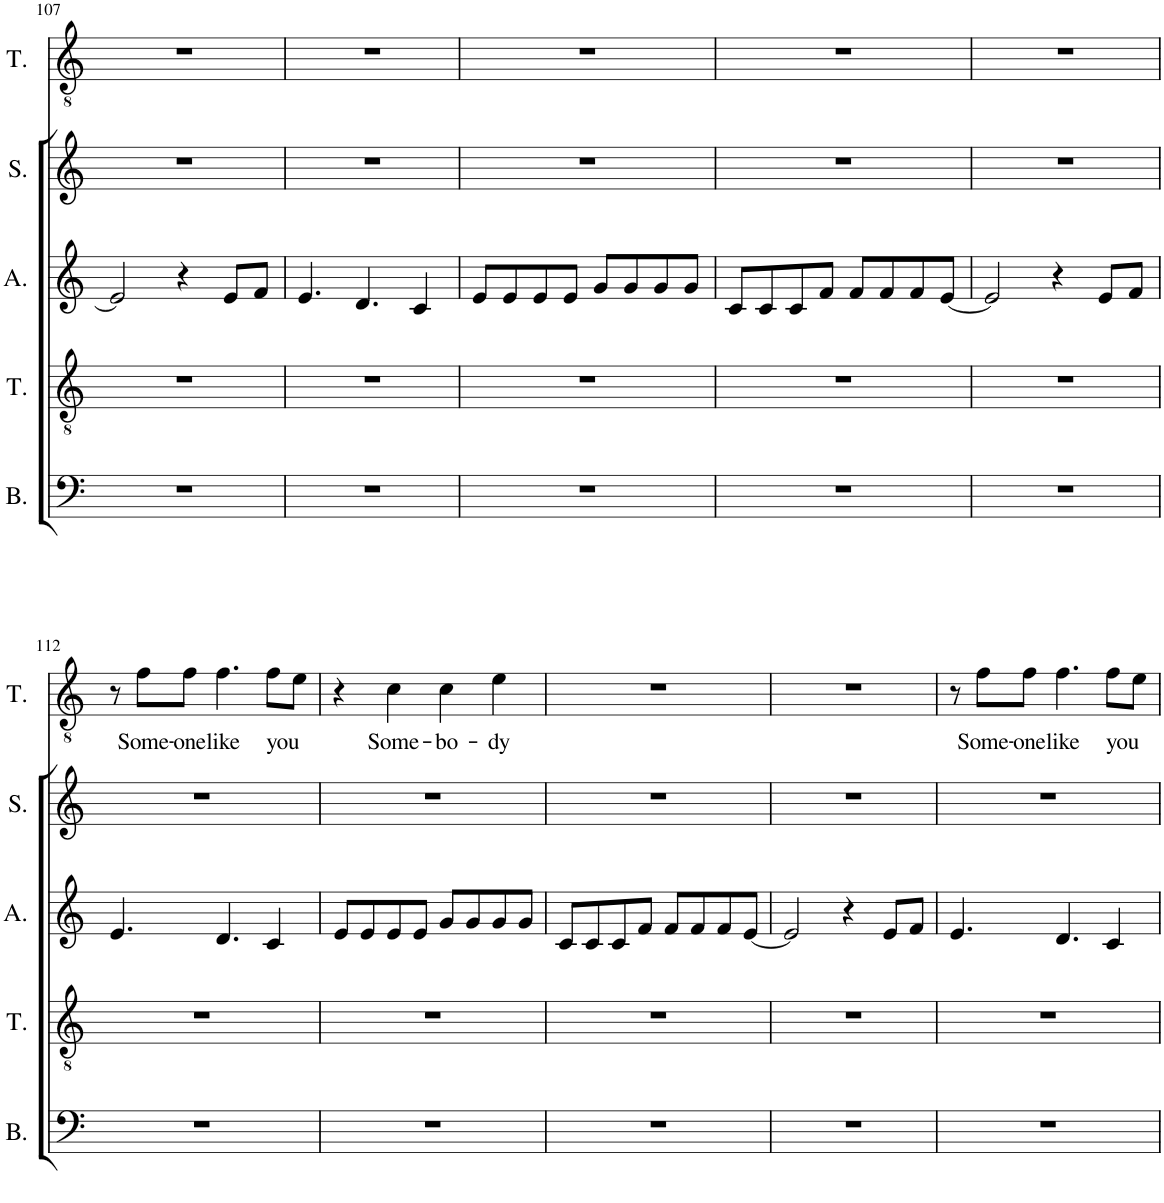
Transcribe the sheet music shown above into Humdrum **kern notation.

**kern	**kern	**kern	**kern	**kern	**text
*part5	*part4	*part3	*part2	*part1	*part1
*staff5	*staff4	*staff3	*staff2	*staff1	*staff1
*I"Bass	*I"Tenor	*I"Alto	*I"Soprano	*I"Tenor	*
*I'B.	*I'T.	*I'A.	*I'S.	*I'T.	*
!!LO:PB:g=z
*clefF4	*clefGv2	*clefG2	*clefG2	*clefGv2	*
*k[]	*k[]	*k[]	*k[]	*k[]	*
*M4/4	*M4/4	*M4/4	*M4/4	*M4/4	*
=107	=107	=107	=107	=107	=107
1r	1r	2e/]	1r	1r	.
.	.	4r	.	.	.
.	.	8e/L	.	.	.
.	.	8f/J	.	.	.
=108	=108	=108	=108	=108	=108
1r	1r	4.e/	1r	1r	.
.	.	4.d/	.	.	.
.	.	4c/	.	.	.
=109	=109	=109	=109	=109	=109
1r	1r	8e/L	1r	1r	.
.	.	8e/	.	.	.
.	.	8e/	.	.	.
.	.	8e/J	.	.	.
.	.	8g/L	.	.	.
.	.	8g/	.	.	.
.	.	8g/	.	.	.
.	.	8g/J	.	.	.
=110	=110	=110	=110	=110	=110
1r	1r	8c/L	1r	1r	.
.	.	8c/	.	.	.
.	.	8c/	.	.	.
.	.	8f/J	.	.	.
.	.	8f/L	.	.	.
.	.	8f/	.	.	.
.	.	8f/	.	.	.
.	.	[8e/J	.	.	.
=111	=111	=111	=111	=111	=111
1r	1r	2e/]	1r	1r	.
.	.	4r	.	.	.
.	.	8e/L	.	.	.
.	.	8f/J	.	.	.
!!LO:LB:g=z
=112	=112	=112	=112	=112	=112
1r	1r	4.e/	1r	8r	.
!	!	!	!	!	!LO:LY:b
.	.	.	.	8f\L	Some-
!	!	!	!	!	!LO:LY:b
.	.	.	.	8f\J	-one
!	!	!	!	!	!LO:LY:b
.	.	4.d/	.	4.f\	like
!	!	!	!	!	!LO:LY:b
.	.	4c/	.	8f\L	you
.	.	.	.	8e\J	.
=113	=113	=113	=113	=113	=113
1r	1r	8e/L	1r	4r	.
.	.	8e/	.	.	.
!	!	!	!	!	!LO:LY:b
.	.	8e/	.	4c\	Some-
.	.	8e/J	.	.	.
!	!	!	!	!	!LO:LY:b
.	.	8g/L	.	4c\	-bo-
.	.	8g/	.	.	.
!	!	!	!	!	!LO:LY:b
.	.	8g/	.	4e\	-dy
.	.	8g/J	.	.	.
=114	=114	=114	=114	=114	=114
1r	1r	8c/L	1r	1r	.
.	.	8c/	.	.	.
.	.	8c/	.	.	.
.	.	8f/J	.	.	.
.	.	8f/L	.	.	.
.	.	8f/	.	.	.
.	.	8f/	.	.	.
.	.	[8e/J	.	.	.
=115	=115	=115	=115	=115	=115
1r	1r	2e/]	1r	1r	.
.	.	4r	.	.	.
.	.	8e/L	.	.	.
.	.	8f/J	.	.	.
=116	=116	=116	=116	=116	=116
1r	1r	4.e/	1r	8r	.
!	!	!	!	!	!LO:LY:b
.	.	.	.	8f\L	Some-
!	!	!	!	!	!LO:LY:b
.	.	.	.	8f\J	-one
!	!	!	!	!	!LO:LY:b
.	.	4.d/	.	4.f\	like
!	!	!	!	!	!LO:LY:b
.	.	4c/	.	8f\L	you
.	.	.	.	8e\J	.
=	=	=	=	=	=
*-	*-	*-	*-	*-	*-
